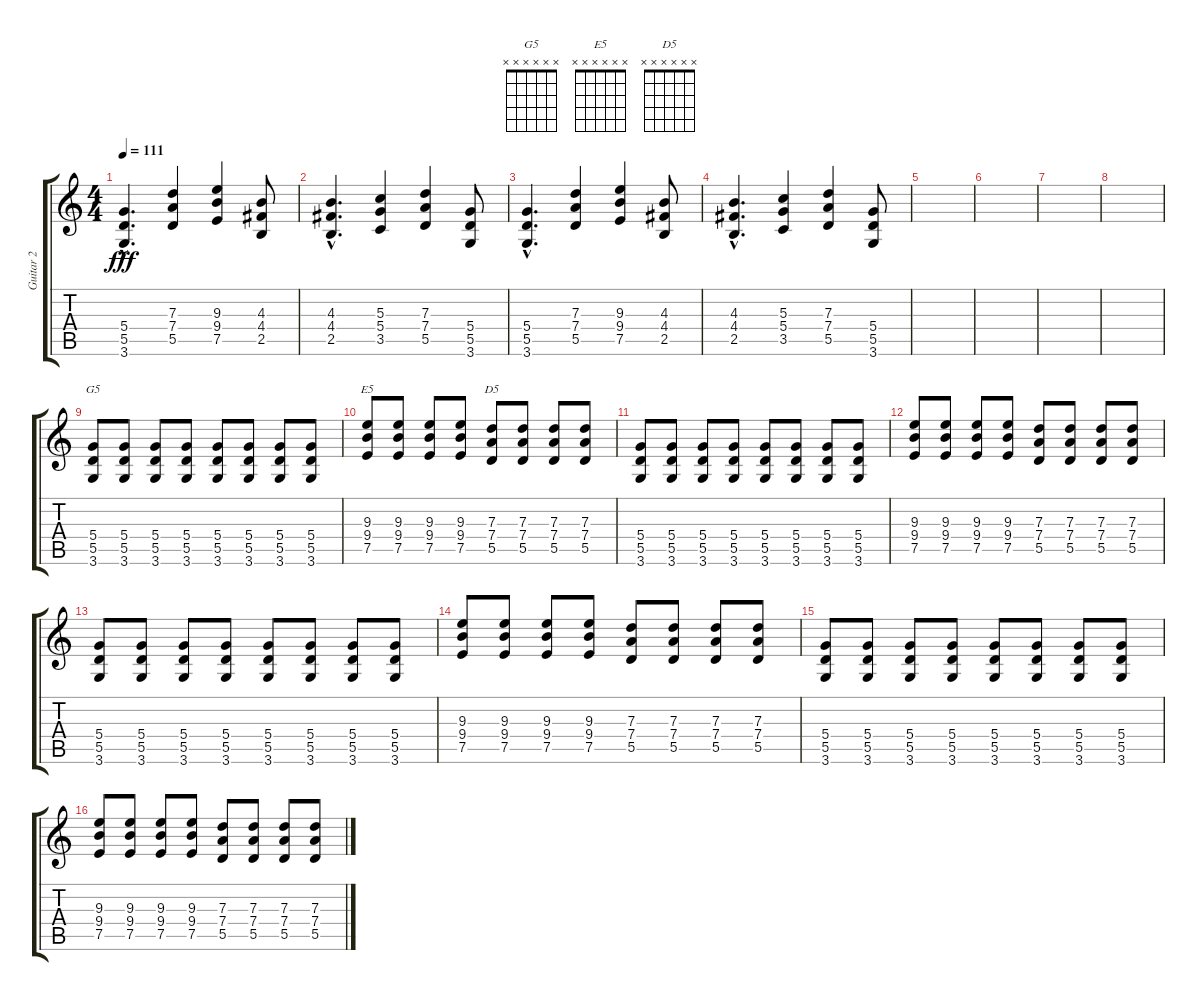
\track ("Guitar 2" "Guitar 2") {instrument overdrivenguitar}
\staff {score tabs}
\tuning (E4 B3 G3 D3 A2 E2) {hide}
\chord ("G5" x x x x x x) {firstfret 0}
\chord ("E5" x x x x x x) {firstfret 0}
\chord ("D5" x x x x x x) {firstfret 0}
\ts (4 4)
\tempo 111
\clef g2
\ks c
(5.4{hac} 5.5{hac} 3.6{hac}).4{d dy fff} (7.3 7.4 5.5).4 (9.3 9.4 7.5).4 (4.3 4.4 2.5).8 |
(4.3{hac} 4.4{hac} 2.5{hac}).4{d} (5.3 5.4 3.5).4 (7.3 7.4 5.5).4 (5.4 5.5 3.6).8 |
(5.4{hac} 5.5{hac} 3.6{hac}).4{d} (7.3 7.4 5.5).4 (9.3 9.4 7.5).4 (4.3 4.4 2.5).8 |
(4.3{hac} 4.4{hac} 2.5{hac}).4{d} (5.3 5.4 3.5).4 (7.3 7.4 5.5).4 (5.4 5.5 3.6).8 |
|
|
|
|
(5.4 5.5 3.6).8{ch "G5"} (5.4 5.5 3.6).8 (5.4 5.5 3.6).8 (5.4 5.5 3.6).8 (5.4 5.5 3.6).8 (5.4 5.5 3.6).8 (5.4 5.5 3.6).8 (5.4 5.5 3.6).8 |
(9.3 9.4 7.5).8{ch "E5"} (9.3 9.4 7.5).8 (9.3 9.4 7.5).8 (9.3 9.4 7.5).8 (7.3 7.4 5.5).8{ch "D5"} (7.3 7.4 5.5).8 (7.3 7.4 5.5).8 (7.3 7.4 5.5).8 |
(5.4 5.5 3.6).8 (5.4 5.5 3.6).8 (5.4 5.5 3.6).8 (5.4 5.5 3.6).8 (5.4 5.5 3.6).8 (5.4 5.5 3.6).8 (5.4 5.5 3.6).8 (5.4 5.5 3.6).8 |
(9.3 9.4 7.5).8 (9.3 9.4 7.5).8 (9.3 9.4 7.5).8 (9.3 9.4 7.5).8 (7.3 7.4 5.5).8 (7.3 7.4 5.5).8 (7.3 7.4 5.5).8 (7.3 7.4 5.5).8 |
(5.4 5.5 3.6).8 (5.4 5.5 3.6).8 (5.4 5.5 3.6).8 (5.4 5.5 3.6).8 (5.4 5.5 3.6).8 (5.4 5.5 3.6).8 (5.4 5.5 3.6).8 (5.4 5.5 3.6).8 |
(9.3 9.4 7.5).8 (9.3 9.4 7.5).8 (9.3 9.4 7.5).8 (9.3 9.4 7.5).8 (7.3 7.4 5.5).8 (7.3 7.4 5.5).8 (7.3 7.4 5.5).8 (7.3 7.4 5.5).8 |
(5.4 5.5 3.6).8 (5.4 5.5 3.6).8 (5.4 5.5 3.6).8 (5.4 5.5 3.6).8 (5.4 5.5 3.6).8 (5.4 5.5 3.6).8 (5.4 5.5 3.6).8 (5.4 5.5 3.6).8 |
(9.3 9.4 7.5).8 (9.3 9.4 7.5).8 (9.3 9.4 7.5).8 (9.3 9.4 7.5).8 (7.3 7.4 5.5).8 (7.3 7.4 5.5).8 (7.3 7.4 5.5).8 (7.3 7.4 5.5).8
